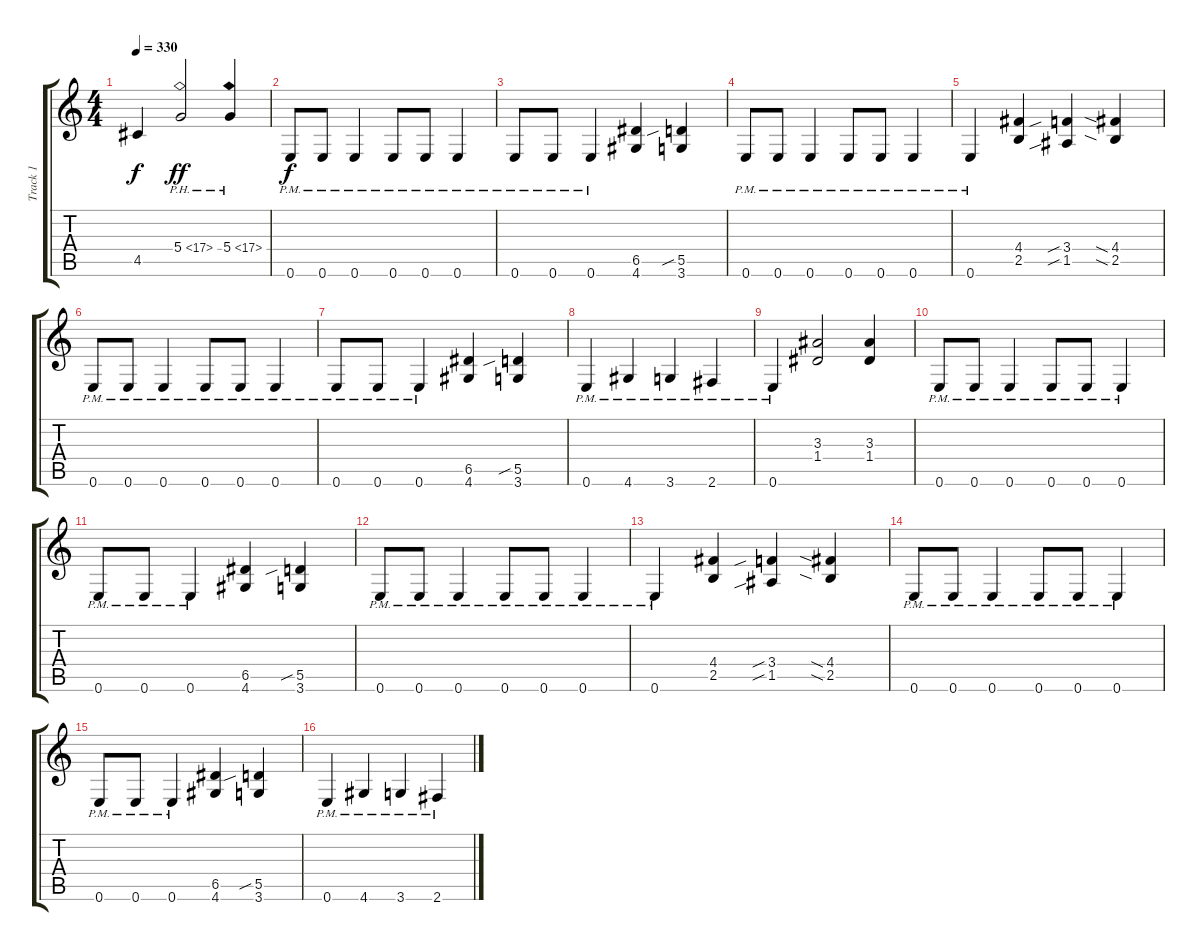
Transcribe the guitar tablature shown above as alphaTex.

\track ("Track 1" "Track 1") {instrument overdrivenguitar}
\staff {score tabs}
\tuning (E4 B3 G3 D3 A2 E2) {hide}
\ts (4 4)
\tempo 330
\clef g2
\ks c
4.5.4{dy f} 5.4{ph 12}.2{dy ff} 5.4{ph 12}.4 |
0.6{pm}.8{dy f} 0.6{pm}.8 0.6{pm}.4 0.6{pm}.8 0.6{pm}.8 0.6{pm}.4 |
0.6{pm}.8 0.6{pm}.8 0.6{pm}.4 (6.5 4.6).4 (5.5{sib} 3.6).4 |
0.6{pm}.8 0.6{pm}.8 0.6{pm}.4 0.6{pm}.8 0.6{pm}.8 0.6{pm}.4 |
0.6{pm}.4 (4.4 2.5).4 (3.4{sib} 1.5{sib}).4 (4.4{sia} 2.5{sia}).4 |
0.6{pm}.8 0.6{pm}.8 0.6{pm}.4 0.6{pm}.8 0.6{pm}.8 0.6{pm}.4 |
0.6{pm}.8 0.6{pm}.8 0.6{pm}.4 (6.5 4.6).4 (5.5{sib} 3.6).4 |
0.6{pm}.4 4.6{pm}.4 3.6{pm}.4 2.6{pm}.4 |
0.6{pm}.4 (3.3 1.4).2 (3.3 1.4).4 |
0.6{pm}.8 0.6{pm}.8 0.6{pm}.4 0.6{pm}.8 0.6{pm}.8 0.6{pm}.4 |
0.6{pm}.8 0.6{pm}.8 0.6{pm}.4 (6.5 4.6).4 (5.5{sib} 3.6).4 |
0.6{pm}.8 0.6{pm}.8 0.6{pm}.4 0.6{pm}.8 0.6{pm}.8 0.6{pm}.4 |
0.6{pm}.4 (4.4 2.5).4 (3.4{sib} 1.5{sib}).4 (4.4{sia} 2.5{sia}).4 |
0.6{pm}.8 0.6{pm}.8 0.6{pm}.4 0.6{pm}.8 0.6{pm}.8 0.6{pm}.4 |
0.6{pm}.8 0.6{pm}.8 0.6{pm}.4 (6.5 4.6).4 (5.5{sib} 3.6).4 |
0.6{pm}.4 4.6{pm}.4 3.6{pm}.4 2.6{pm}.4
